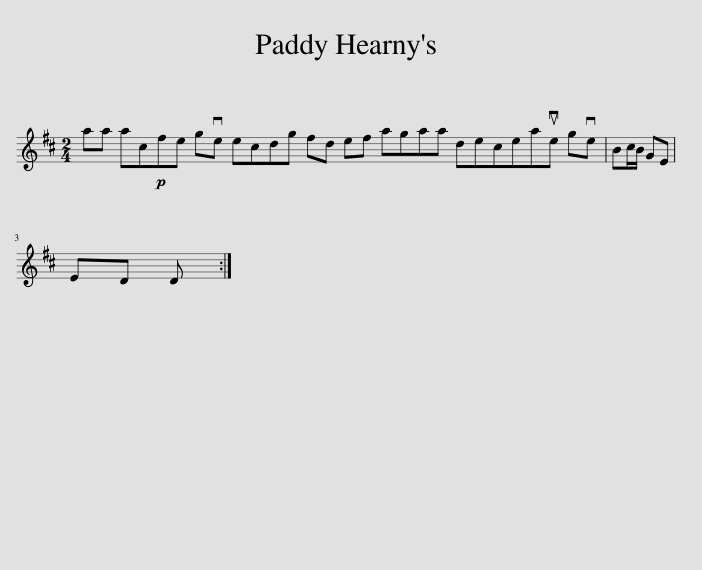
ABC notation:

X:1
L:1/8
M:2/4
I:linebreak $
K:D
V:1 treble
V:1
 aa ac!p!fe gve ecdg fd ef agaa deceavue gve | Bc/B/ GE |$ ED D :| %3
